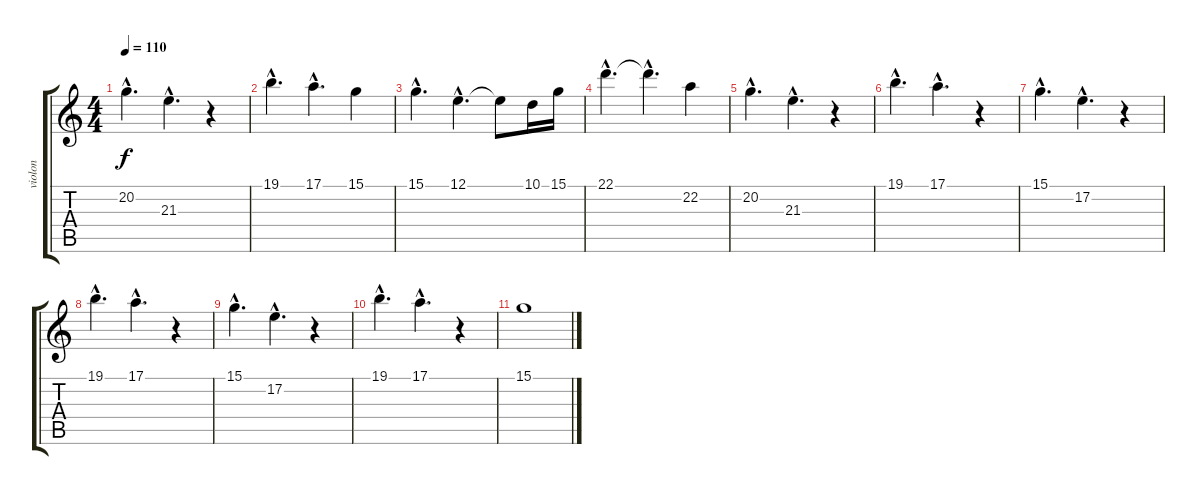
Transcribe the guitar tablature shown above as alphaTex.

\track ("violon" "violon") {instrument violin}
\staff {score tabs}
\tuning (E4 B3 G3 D3 A2 E2) {hide}
\ts (4 4)
\tempo 110
\clef g2
\ks c
20.2{hac}.4{d dy f} 21.3{hac}.4{d} r.4 |
19.1{hac}.4{d} 17.1{hac}.4{d} 15.1.4 |
15.1{hac}.4{d} 12.1{hac}.4{d} 12.1{t}.8 10.1.16 15.1.16 |
22.1{hac}.4{d} 22.1{hac t}.4{d} 22.2.4 |
20.2{hac}.4{d} 21.3{hac}.4{d} r.4 |
19.1{hac}.4{d} 17.1{hac}.4{d} r.4 |
15.1{hac}.4{d} 17.2{hac}.4{d} r.4 |
19.1{hac}.4{d} 17.1{hac}.4{d} r.4 |
15.1{hac}.4{d} 17.2{hac}.4{d} r.4 |
19.1{hac}.4{d} 17.1{hac}.4{d} r.4 |
15.1.1
